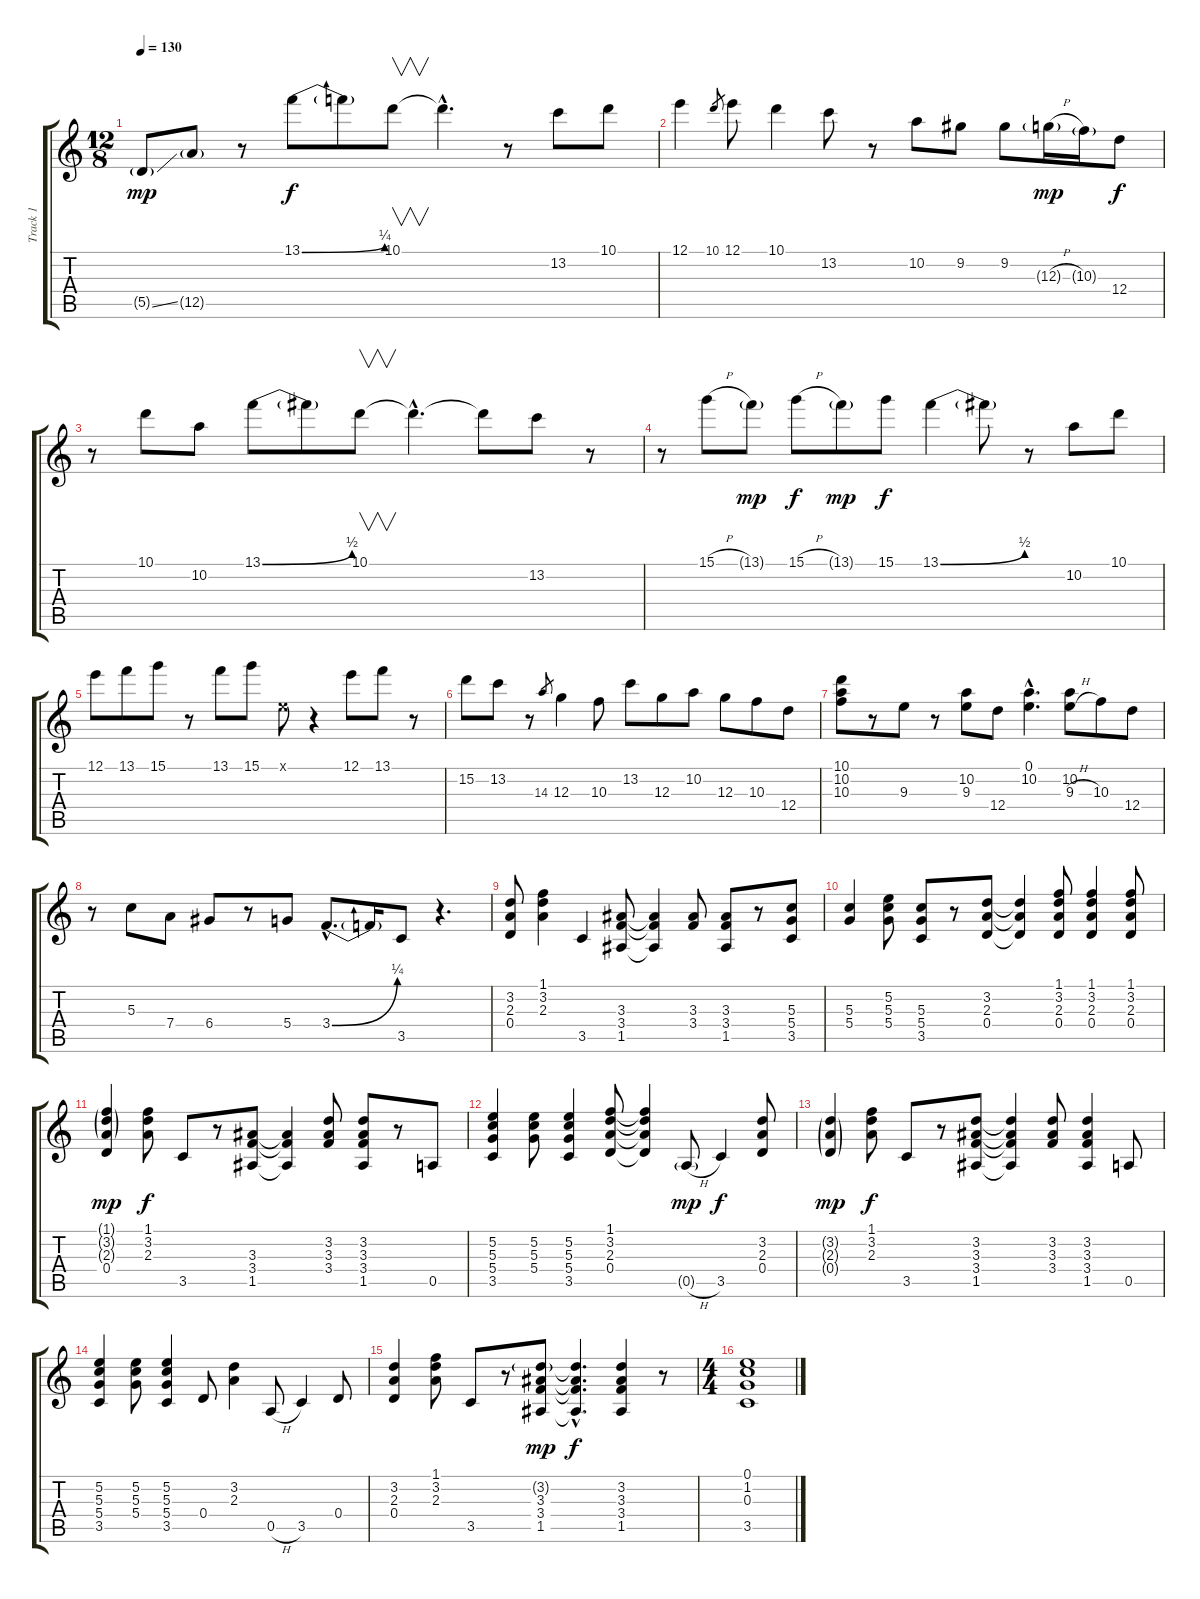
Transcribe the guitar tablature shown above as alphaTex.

\track ("Track 1" "Track 1") {instrument acousticguitarnylon}
\staff {score tabs}
\tuning (E4 B3 G3 D3 A2 E2) {hide}
\ts (12 8)
\tempo 130
\clef g2
\ks c
5.5{ss g}.8{dy mp} 12.5{g}.8 r.8 13.1{be (bend 0 0 60 1)}.8{dy f} 13.1{t}.8 10.1.8{v} 10.1{hac t}.4{d} r.8 13.2.8 10.1.8 |
12.1.4 10.1.8{gr} 12.1.8 10.1.4 13.2.8 r.8 10.2.8 9.2.8 9.2.8 12.3{h g}.16{dy mp} 10.3{g}.16 12.4.8{dy f} |
r.8 10.1.8 10.2.8 13.1{be (bend 0 0 60 2)}.8 13.1{t}.8 10.1.8{v} 10.1{hac t}.4{d} 10.1{t}.8 13.2.8 r.8 |
r.8 15.1{h}.8 13.1{g}.8{dy mp} 15.1{h}.8{dy f} 13.1{g}.8{dy mp} 15.1.8{dy f} 13.1{be (bend 0 0 60 2)}.4 13.1{t}.8 r.8 10.2.8 10.1.8 |
12.1.8 13.1.8 15.1.8 r.8 13.1.8 15.1.8 0.1{x}.8 r.4 12.1.8 13.1.8 r.8 |
15.2.8 13.2.8 r.8 14.3.8{gr} 12.3.4 10.3.8 13.2.8 12.3.8 10.2.8 12.3.8 10.3.8 12.4.8 |
(10.1 10.2 10.3).8 r.8 9.3.8 r.8 (10.2 9.3).8 12.4.8 (0.1{hac} 10.2{hac}).4{d} (10.2 9.3{h}).8 10.3.8 12.4.8 |
r.8 5.3.8 7.4.8 6.4.8 r.8 5.4.8 3.4{be (bend 0 0 60 1) hac}.8{d} 3.4{t}.16 3.5.8 r.4{d} |
(3.2 2.3 0.4).8 (1.1 3.2 2.3).4 3.5.4 (3.3 3.4 1.5).8 (3.3{t} 3.4{t} 1.5{t}).4 (3.3 3.4).8 (3.3 3.4 1.5).8 r.8 (5.3 5.4 3.5).8 |
(5.3 5.4).4 (5.2 5.3 5.4).8 (5.3 5.4 3.5).8 r.8 (3.2 2.3 0.4).8 (3.2{t} 2.3{t} 0.4{t}).4 (1.1 3.2 2.3 0.4).8 (1.1 3.2 2.3 0.4).4 (1.1 3.2 2.3 0.4).8 |
(1.1{g} 3.2{g} 2.3{g} 0.4).4{dy mp} (1.1 3.2 2.3).8{dy f} 3.5.8 r.8 (3.3 3.4 1.5).8 (3.3{t} 3.4{t} 1.5{t}).4 (3.2 3.3 3.4).8 (3.2 3.3 3.4 1.5).8 r.8 0.5.8 |
(5.2 5.3 5.4 3.5).4 (5.2 5.3 5.4).8 (5.2 5.3 5.4 3.5).4 (1.1 3.2 2.3 0.4).8 (1.1{t} 3.2{t} 2.3{t} 0.4{t}).4 0.5{h g}.8{dy mp} 3.5.4{dy f} (3.2 2.3 0.4).8 |
(3.2{g} 2.3{g} 0.4{g}).4{dy mp} (1.1 3.2 2.3).8{dy f} 3.5.8 r.8 (3.2 3.3 3.4 1.5).8 (3.2{t} 3.3{t} 3.4{t} 1.5{t}).4 (3.2 3.3 3.4).8 (3.2 3.3 3.4 1.5).4 0.5.8 |
(5.2 5.3 5.4 3.5).4 (5.2 5.3 5.4).8 (5.2 5.3 5.4 3.5).4 0.4.8 (3.2 2.3).4 0.5{h}.8 3.5.4 0.4.8 |
(3.2 2.3 0.4).4 (1.1 3.2 2.3).8 3.5.8 r.8 (3.2{g} 3.3 3.4 1.5).8{dy mp} (3.2{hac t} 3.3{hac t} 3.4{hac t} 1.5{hac t}).4{d dy f} (3.2 3.3 3.4 1.5).4 r.8 |
\ts (4 4)
(0.1 1.2 0.3 3.5).1
